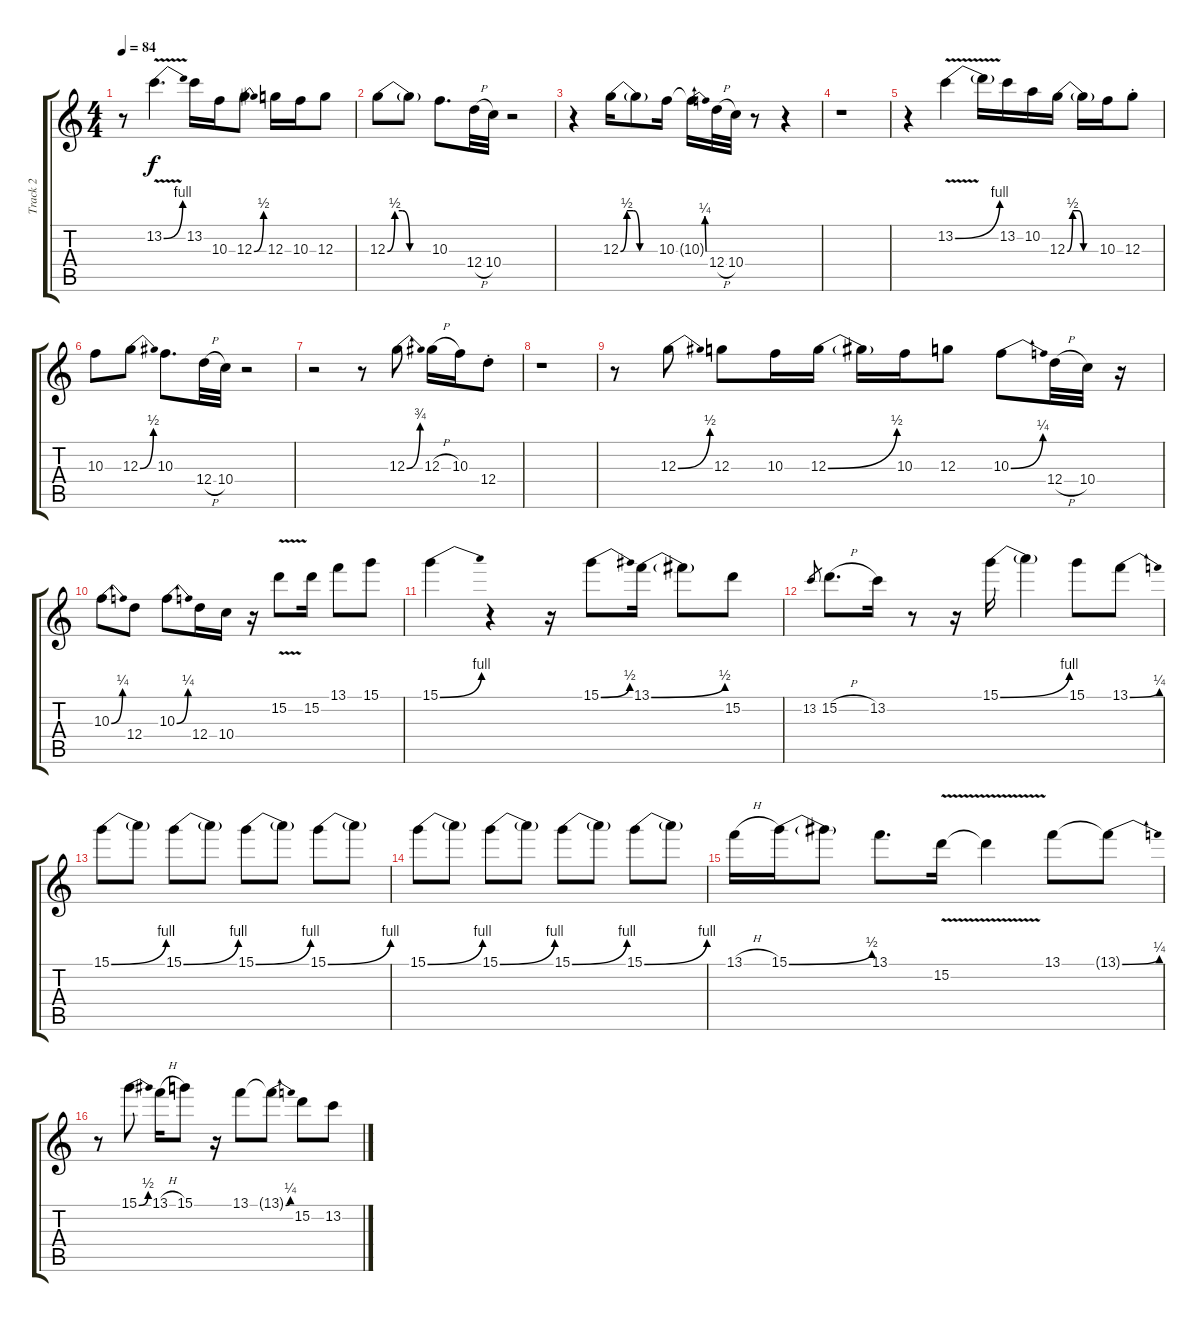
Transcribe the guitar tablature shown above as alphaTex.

\track ("Track 2" "Track 2") {instrument acousticguitarsteel}
\staff {score tabs}
\tuning (E4 B3 G3 D3 A2 E2) {hide}
\ts (4 4)
\tempo 84
\clef g2
\ks c
r.8{dy f} 13.2{be (bend 0 0 60 4) v}.4{d} 13.2.16 10.3.16 12.3{be (bend 0 0 60 2)}.8 12.3.16 10.3.16 12.3.8 |
12.3{be (custom 0 0 10 2 20 2 30 0 60 0)}.8 12.3{t}.8 10.3.8{d} 12.4{h}.32 10.4.32 r.2 |
r.4 12.3{be (custom 0 0 10 2 20 2 30 0 60 0)}.16 12.3{t}.8 10.3.16 10.3{be (bend 0 0 60 1) t}.16 12.4{h}.32 10.4.32 r.8 r.4 |
r.1 |
r.4 13.2{be (bend 0 0 60 4) v}.4 13.2{t}.16 13.2.16 10.2.16 12.3{be (custom 0 0 10 2 20 2 30 0 60 0)}.16 12.3{t}.16 10.3.16 12.3{st}.8 |
10.3.8 12.3{be (bend 0 0 60 2)}.8 10.3.8{d} 12.4{h}.32 10.4.32 r.2 |
r.2 r.8 12.3{be (bend 0 0 60 3)}.8 12.3{h}.16 10.3.16 12.4{st}.8 |
r.1 |
r.8 12.3{be (bend 0 0 60 2)}.8 12.3.8 10.3.16 12.3{be (bend 0 0 60 2)}.16 12.3{t}.16 10.3.16 12.3.8 10.3{be (bend 0 0 60 1)}.8 12.4{h}.32 10.4.32 r.16 |
10.3{be (bend 0 0 60 1)}.8 12.4.8 10.3{be (bend 0 0 60 1)}.8 12.4.16 10.4.16 r.16 15.2{v}.8 15.2.16 13.1.8 15.1.8 |
15.1{be (bend 0 0 60 4)}.4 r.4 r.16 15.1{be (bend 0 0 60 2)}.8 13.1{be (bend 0 0 60 2)}.16 13.1{t}.8 15.2.8 |
13.2.8{gr} 15.2{h}.8{d} 13.2.16 r.8 r.16 15.1{be (bend 0 0 60 4)}.16 15.1{t}.4 15.1.8 13.1{be (bend 0 0 60 1)}.8 |
15.1{be (bend 0 0 60 4)}.8 15.1{t}.8 15.1{be (bend 0 0 60 4)}.8 15.1{t}.8 15.1{be (bend 0 0 60 4)}.8 15.1{t}.8 15.1{be (bend 0 0 60 4)}.8 15.1{t}.8 |
15.1{be (bend 0 0 60 4)}.8 15.1{t}.8 15.1{be (bend 0 0 60 4)}.8 15.1{t}.8 15.1{be (bend 0 0 60 4)}.8 15.1{t}.8 15.1{be (bend 0 0 60 4)}.8 15.1{t}.8 |
13.1{h}.16 15.1{be (bend 0 0 60 2)}.16 15.1{t}.8 13.1.8{d} 15.2{v}.16 15.2{t}.4 13.1.8 13.1{be (bend 0 0 60 1) t}.8 |
r.8 15.1{be (bend 0 0 60 2)}.8 13.1{h}.16 15.1.8 r.16 13.1.8 13.1{be (bend 0 0 60 1) t}.8 15.2.8 13.2.8
